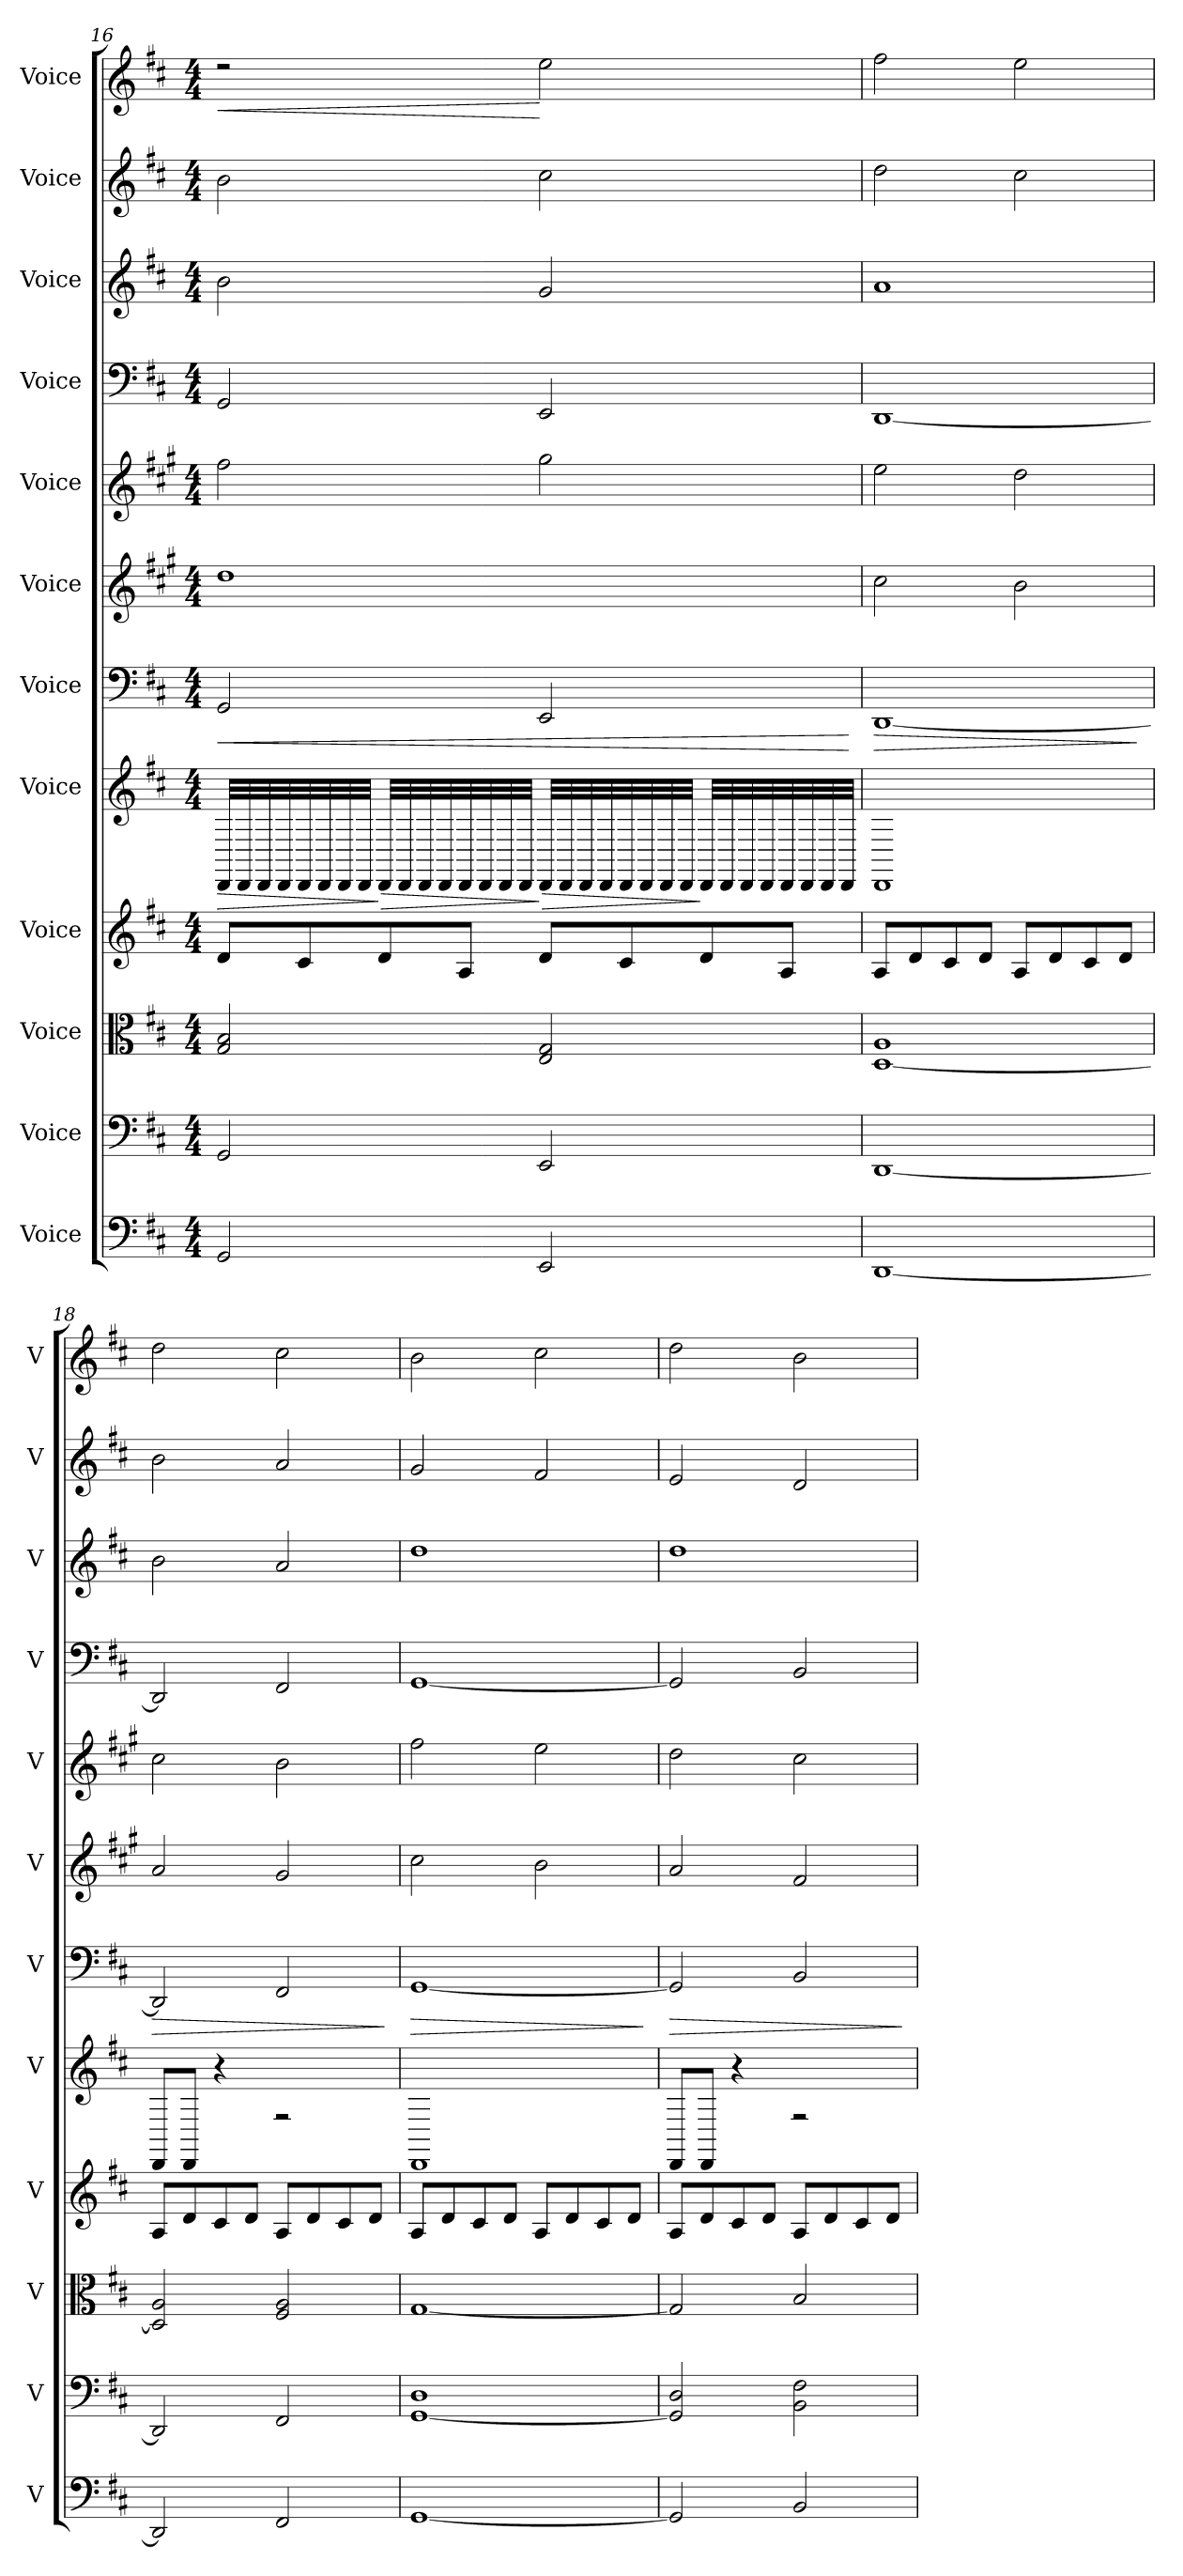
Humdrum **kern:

**kern	**kern	**kern	**kern	**kern	**dynam	**kern	**dynam	**kern	**kern	**kern	**kern	**kern	**kern	**dynam
*part12	*part11	*part10	*part9	*part8	*part8	*part7	*part7	*part6	*part5	*part4	*part3	*part2	*part1	*part1
*staff12	*staff11	*staff10	*staff9	*staff8	*staff8	*staff7	*staff7	*staff6	*staff5	*staff4	*staff3	*staff2	*staff1	*staff1
*I"Voice	*I"Voice	*I"Voice	*I"Voice	*I"Voice	*	*I"Voice	*	*I"Voice	*I"Voice	*I"Voice	*I"Voice	*I"Voice	*I"Voice	*
*I'V	*I'V	*I'V	*I'V	*I'V	*	*I'V	*	*I'V	*I'V	*I'V	*I'V	*I'V	*I'V	*
!!LO:PB:g=z
*clefF4	*clefF4	*clefC3	*clefG2	*clefG2	*	*clefF4	*	*clefG2	*clefG2	*clefF4	*clefG2	*clefG2	*clefG2	*
*k[f#c#]	*k[f#c#]	*k[f#c#]	*k[f#c#]	*k[f#c#]	*	*k[f#c#]	*	*k[f#c#g#]	*k[f#c#g#]	*k[f#c#]	*k[f#c#]	*k[f#c#]	*k[f#c#]	*
*M4/4	*M4/4	*M4/4	*M4/4	*M4/4	*	*M4/4	*	*M4/4	*M4/4	*M4/4	*M4/4	*M4/4	*M4/4	*
=16	=16	=16	=16	=16	=16	=16	=16	=16	=16	=16	=16	=16	=16	=16
!	!	!	!	!	!LO:HP:b	!	!LO:HP:b	!	!	!	!	!	!	!LO:HP:b
2GG/	2GG/	2G/ 2B/	8d/L	32DD/LLL	>	2GG/	<	1dd	2ff#\	2GG/	2b\	2b\	2rdd	<
.	.	.	.	32DD/	.	.	.	.	.	.	.	.	.	.
.	.	.	.	32DD/	.	.	.	.	.	.	.	.	.	.
.	.	.	.	32DD/	.	.	.	.	.	.	.	.	.	.
.	.	.	8c#/	32DD/	.	.	.	.	.	.	.	.	.	.
.	.	.	.	32DD/	.	.	.	.	.	.	.	.	.	.
.	.	.	.	32DD/	.	.	.	.	.	.	.	.	.	.
.	.	.	.	32DD/JJJ	.	.	.	.	.	.	.	.	.	.
!	!	!	!	!	!LO:HP:n=1:b	!	!	!	!	!	!	!	!	!
.	.	.	8d/	32DD/LLL	] >	.	.	.	.	.	.	.	.	.
.	.	.	.	32DD/	.	.	.	.	.	.	.	.	.	.
.	.	.	.	32DD/	.	.	.	.	.	.	.	.	.	.
.	.	.	.	32DD/	.	.	.	.	.	.	.	.	.	.
.	.	.	8A/J	32DD/	.	.	.	.	.	.	.	.	.	.
.	.	.	.	32DD/	.	.	.	.	.	.	.	.	.	.
.	.	.	.	32DD/	.	.	.	.	.	.	.	.	.	.
.	.	.	.	32DD/JJJ	.	.	.	.	.	.	.	.	.	.
!	!	!	!	!	!LO:HP:n=1:b	!	!	!	!	!	!	!	!	!
2EE/	2EE/	2E/ 2G/	8d/L	32DD/LLL	] >	2EE/	.	.	2gg#\	2EE/	2g/	2cc#\	2ee\	[
.	.	.	.	32DD/	.	.	.	.	.	.	.	.	.	.
.	.	.	.	32DD/	.	.	.	.	.	.	.	.	.	.
.	.	.	.	32DD/	.	.	.	.	.	.	.	.	.	.
.	.	.	8c#/	32DD/	.	.	.	.	.	.	.	.	.	.
.	.	.	.	32DD/	.	.	.	.	.	.	.	.	.	.
.	.	.	.	32DD/	.	.	.	.	.	.	.	.	.	.
.	.	.	.	32DD/JJJ	.	.	.	.	.	.	.	.	.	.
.	.	.	8d/	32DD/LLL	]	.	.	.	.	.	.	.	.	.
.	.	.	.	32DD/	.	.	.	.	.	.	.	.	.	.
.	.	.	.	32DD/	.	.	.	.	.	.	.	.	.	.
.	.	.	.	32DD/	.	.	.	.	.	.	.	.	.	.
.	.	.	8A/J	32DD/	.	.	.	.	.	.	.	.	.	.
.	.	.	.	32DD/	.	.	.	.	.	.	.	.	.	.
.	.	.	.	32DD/	.	.	.	.	.	.	.	.	.	.
.	.	.	.	32DD/JJJ	.	.	.	.	.	.	.	.	.	.
.	.	.	.	.	.	.	[	.	.	.	.	.	.	.
!!LO:PB:g=z
=17	=17	=17	=17	=17	=17	=17	=17	=17	=17	=17	=17	=17	=17	=17
*	*	*^	*	*	*	*	*	*	*	*	*	*	*	*
!	!	!	!	!	!	!	!	!LO:HP:b	!	!	!	!	!	!	!
[1DD	[1DD	1A	[1D	8A/L	1DD	.	[1DD	>	2cc#\	2ee\	[1DD	1a	2dd\	2ff#\	.
.	.	.	.	8d/	.	.	.	.	.	.	.	.	.	.	.
.	.	.	.	8c#/	.	.	.	.	.	.	.	.	.	.	.
.	.	.	.	8d/J	.	.	.	.	.	.	.	.	.	.	.
.	.	.	.	8A/L	.	.	.	.	2b\	2dd\	.	.	2cc#\	2ee\	.
.	.	.	.	8d/	.	.	.	.	.	.	.	.	.	.	.
.	.	.	.	8c#/	.	.	.	.	.	.	.	.	.	.	.
.	.	.	.	8d/J	.	.	.	.	.	.	.	.	.	.	.
*	*	*v	*v	*	*	*	*	*	*	*	*	*	*	*	*
.	.	.	.	.	.	.	]	.	.	.	.	.	.	.
=18	=18	=18	=18	=18	=18	=18	=18	=18	=18	=18	=18	=18	=18	=18
*	*	*^	*	*	*	*	*	*	*	*	*	*	*	*
!	!	!	!	!	!	!	!	!LO:HP:b	!	!	!	!	!	!	!
2DD/]	2DD/]	1ryy	2D/] 2A/	8A/L	8DD/L	.	2DD/]	>	2a/	2cc#\	2DD/]	2b\	2b\	2dd\	.
.	.	.	.	8d/	8DD/J	.	.	.	.	.	.	.	.	.	.
.	.	.	.	8c#/	4r	.	.	.	.	.	.	.	.	.	.
.	.	.	.	8d/J	.	.	.	.	.	.	.	.	.	.	.
2FF#/	2FF#/	.	2F#/ 2A/	8A/L	2rF	.	2FF#/	.	2g#/	2b\	2FF#/	2a/	2a/	2cc#\	.
.	.	.	.	8d/	.	.	.	.	.	.	.	.	.	.	.
.	.	.	.	8c#/	.	.	.	.	.	.	.	.	.	.	.
.	.	.	.	8d/J	.	.	.	.	.	.	.	.	.	.	.
*	*	*v	*v	*	*	*	*	*	*	*	*	*	*	*	*
.	.	.	.	.	.	.	]	.	.	.	.	.	.	.
=19	=19	=19	=19	=19	=19	=19	=19	=19	=19	=19	=19	=19	=19	=19
*	*^	*	*	*	*	*	*	*	*	*	*	*	*	*
!	!	!	!	!	!	!	!	!LO:HP:b	!	!	!	!	!	!	!
[1GG	1D	[1GG	[1G	8A/L	1DD	.	[1GG	>	2cc#\	2ff#\	[1GG	1dd	2g/	2b\	.
.	.	.	.	8d/	.	.	.	.	.	.	.	.	.	.	.
.	.	.	.	8c#/	.	.	.	.	.	.	.	.	.	.	.
.	.	.	.	8d/J	.	.	.	.	.	.	.	.	.	.	.
.	.	.	.	8A/L	.	.	.	.	2b\	2ee\	.	.	2f#/	2cc#\	.
.	.	.	.	8d/	.	.	.	.	.	.	.	.	.	.	.
.	.	.	.	8c#/	.	.	.	.	.	.	.	.	.	.	.
.	.	.	.	8d/J	.	.	.	.	.	.	.	.	.	.	.
*	*v	*v	*	*	*	*	*	*	*	*	*	*	*	*	*
.	.	.	.	.	.	.	]	.	.	.	.	.	.	.
=20	=20	=20	=20	=20	=20	=20	=20	=20	=20	=20	=20	=20	=20	=20
*	*^	*	*	*	*	*	*	*	*	*	*	*	*	*
!	!	!	!	!	!	!	!	!LO:HP:b	!	!	!	!	!	!	!
2GG/]	1ryy	2GG/] 2D/	2G/]	8A/L	8DD/L	.	2GG/]	>	2a/	2dd\	2GG/]	1dd	2e/	2dd\	.
.	.	.	.	8d/	8DD/J	.	.	.	.	.	.	.	.	.	.
.	.	.	.	8c#/	4r	.	.	.	.	.	.	.	.	.	.
.	.	.	.	8d/J	.	.	.	.	.	.	.	.	.	.	.
2BB/	.	2BB\ 2F#\	2B/	8A/L	2rF	.	2BB/	.	2f#/	2cc#\	2BB/	.	2d/	2b\	.
.	.	.	.	8d/	.	.	.	.	.	.	.	.	.	.	.
.	.	.	.	8c#/	.	.	.	.	.	.	.	.	.	.	.
.	.	.	.	8d/J	.	.	.	.	.	.	.	.	.	.	.
*	*v	*v	*	*	*	*	*	*	*	*	*	*	*	*	*
.	.	.	.	.	.	.	]	.	.	.	.	.	.	.
=	=	=	=	=	=	=	=	=	=	=	=	=	=	=
*-	*-	*-	*-	*-	*-	*-	*-	*-	*-	*-	*-	*-	*-	*-
